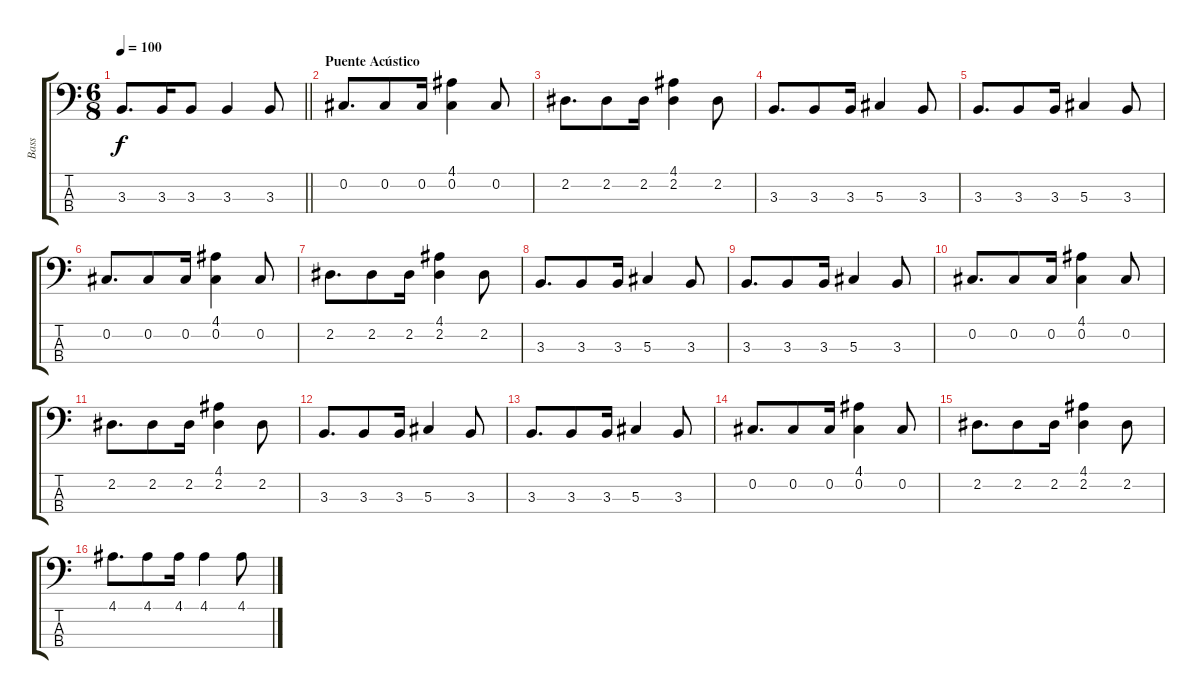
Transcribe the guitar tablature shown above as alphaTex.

\track ("Bass" "Bass") {instrument electricbasspick}
\staff {score tabs}
\tuning (Gb2 Db2 Ab1 Eb1) {hide}
\ts (6 8)
\tempo 100
\clef f4
\barLineRight lightlight
\ks c
3.3.8{d dy f} 3.3.16 3.3.8 3.3.4 3.3.8 |
\section ("" "Puente Acústico")
0.2.8{d} 0.2.8 0.2.16 (4.1 0.2).4 0.2.8 |
2.2.8{d} 2.2.8 2.2.16 (4.1 2.2).4 2.2.8 |
3.3.8{d} 3.3.8 3.3.16 5.3.4 3.3.8 |
3.3.8{d} 3.3.8 3.3.16 5.3.4 3.3.8 |
0.2.8{d} 0.2.8 0.2.16 (4.1 0.2).4 0.2.8 |
2.2.8{d} 2.2.8 2.2.16 (4.1 2.2).4 2.2.8 |
3.3.8{d} 3.3.8 3.3.16 5.3.4 3.3.8 |
3.3.8{d} 3.3.8 3.3.16 5.3.4 3.3.8 |
0.2.8{d} 0.2.8 0.2.16 (4.1 0.2).4 0.2.8 |
2.2.8{d} 2.2.8 2.2.16 (4.1 2.2).4 2.2.8 |
3.3.8{d} 3.3.8 3.3.16 5.3.4 3.3.8 |
3.3.8{d} 3.3.8 3.3.16 5.3.4 3.3.8 |
0.2.8{d} 0.2.8 0.2.16 (4.1 0.2).4 0.2.8 |
2.2.8{d} 2.2.8 2.2.16 (4.1 2.2).4 2.2.8 |
4.1.8{d} 4.1.8 4.1.16 4.1.4 4.1.8
